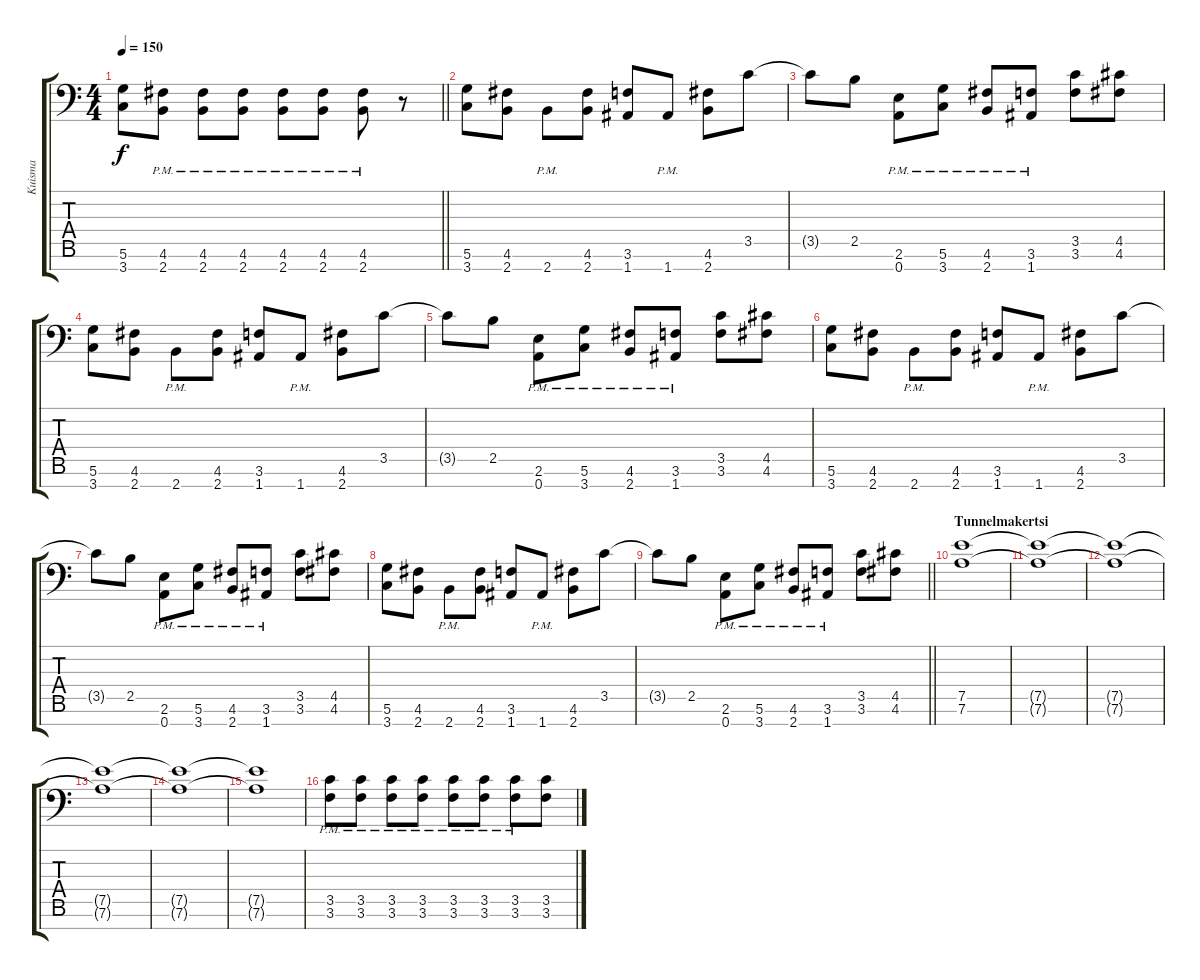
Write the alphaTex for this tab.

\track ("Kuisma" "Kuisma") {instrument distortionguitar}
\staff {score tabs}
\tuning (E4 B3 G3 D3 A2 D2 A1) {hide}
\ts (4 4)
\tempo 150
\clef f4
\barLineRight lightlight
\ks c
(5.6{t} 3.7{t}).8{dy f} (4.6{pm} 2.7{pm}).8 (4.6{pm} 2.7{pm}).8 (4.6{pm} 2.7{pm}).8 (4.6{pm} 2.7{pm}).8 (4.6{pm} 2.7{pm}).8 (4.6{pm} 2.7{pm}).8 r.8 |
\section ("" "")
(5.6 3.7).8 (4.6 2.7).8 2.7{pm}.8 (4.6 2.7).8 (3.6 1.7).8 1.7{pm}.8 (4.6 2.7).8 3.5.8 |
3.5{t}.8 2.5.8 (2.6{pm} 0.7{pm}).8 (5.6{pm} 3.7{pm}).8 (4.6{pm} 2.7{pm}).8 (3.6{pm} 1.7{pm}).8 (3.5 3.6).8 (4.5 4.6).8 |
(5.6 3.7).8 (4.6 2.7).8 2.7{pm}.8 (4.6 2.7).8 (3.6 1.7).8 1.7{pm}.8 (4.6 2.7).8 3.5.8 |
3.5{t}.8 2.5.8 (2.6{pm} 0.7{pm}).8 (5.6{pm} 3.7{pm}).8 (4.6{pm} 2.7{pm}).8 (3.6{pm} 1.7{pm}).8 (3.5 3.6).8 (4.5 4.6).8 |
(5.6 3.7).8 (4.6 2.7).8 2.7{pm}.8 (4.6 2.7).8 (3.6 1.7).8 1.7{pm}.8 (4.6 2.7).8 3.5.8 |
3.5{t}.8 2.5.8 (2.6{pm} 0.7{pm}).8 (5.6{pm} 3.7{pm}).8 (4.6{pm} 2.7{pm}).8 (3.6{pm} 1.7{pm}).8 (3.5 3.6).8 (4.5 4.6).8 |
(5.6 3.7).8 (4.6 2.7).8 2.7{pm}.8 (4.6 2.7).8 (3.6 1.7).8 1.7{pm}.8 (4.6 2.7).8 3.5.8 |
\barLineRight lightlight
3.5{t}.8 2.5.8 (2.6{pm} 0.7{pm}).8 (5.6{pm} 3.7{pm}).8 (4.6{pm} 2.7{pm}).8 (3.6{pm} 1.7{pm}).8 (3.5 3.6).8 (4.5 4.6).8 |
\section ("" "Tunnelmakertsi")
(7.5 7.6).1{volume 0} |
(7.5{t} 7.6{t}).1 |
(7.5{t} 7.6{t}).1 |
(7.5{t} 7.6{t}).1 |
(7.5{t} 7.6{t}).1 |
(7.5{t} 7.6{t}).1 |
(3.5{pm} 3.6{pm}).8{volume 14} (3.5{pm} 3.6{pm}).8 (3.5{pm} 3.6{pm}).8 (3.5{pm} 3.6{pm}).8 (3.5{pm} 3.6{pm}).8 (3.5{pm} 3.6{pm}).8 (3.5{pm} 3.6{pm}).8 (3.5 3.6).8
